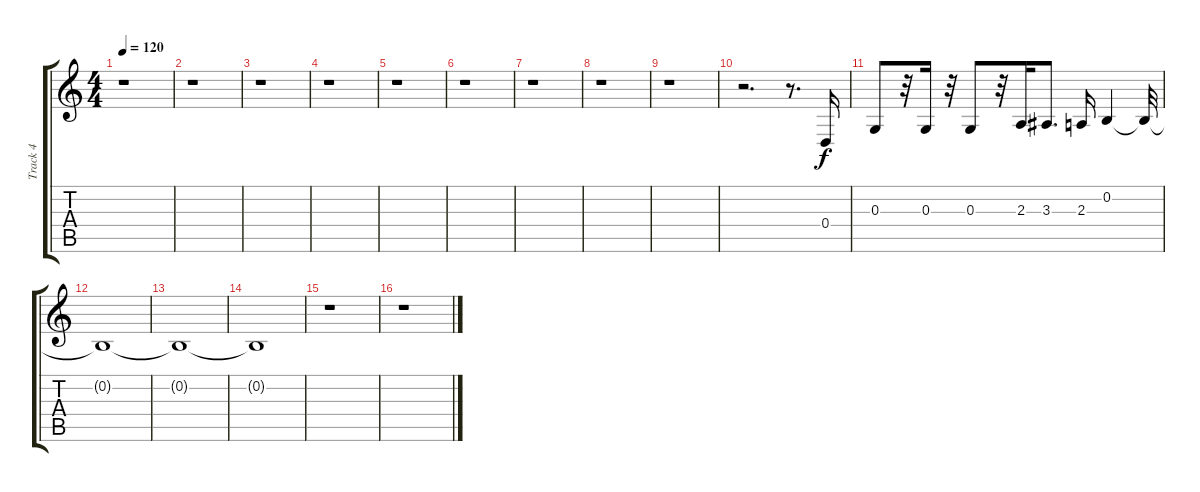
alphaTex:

\track ("Track 4" "Track 4") {instrument englishhorn}
\staff {score tabs}
\tuning (E4 B3 G3 D3 A2 E2) {hide}
\ts (4 4)
\tempo 120
\clef g2
\ks c
r.1{dy f} |
r.1 |
r.1 |
r.1 |
r.1 |
r.1 |
r.1 |
r.1 |
r.1 |
r.2{d} r.8{d} 0.4.16 |
0.3.8 r.32 0.3.16 r.32 0.3.8 r.32 2.3.16 3.3.8{d} 2.3.16 0.2.4 0.2{t}.32 |
0.2{t}.1 |
0.2{t}.1 |
0.2{t}.1 |
r.1 |
r.1
